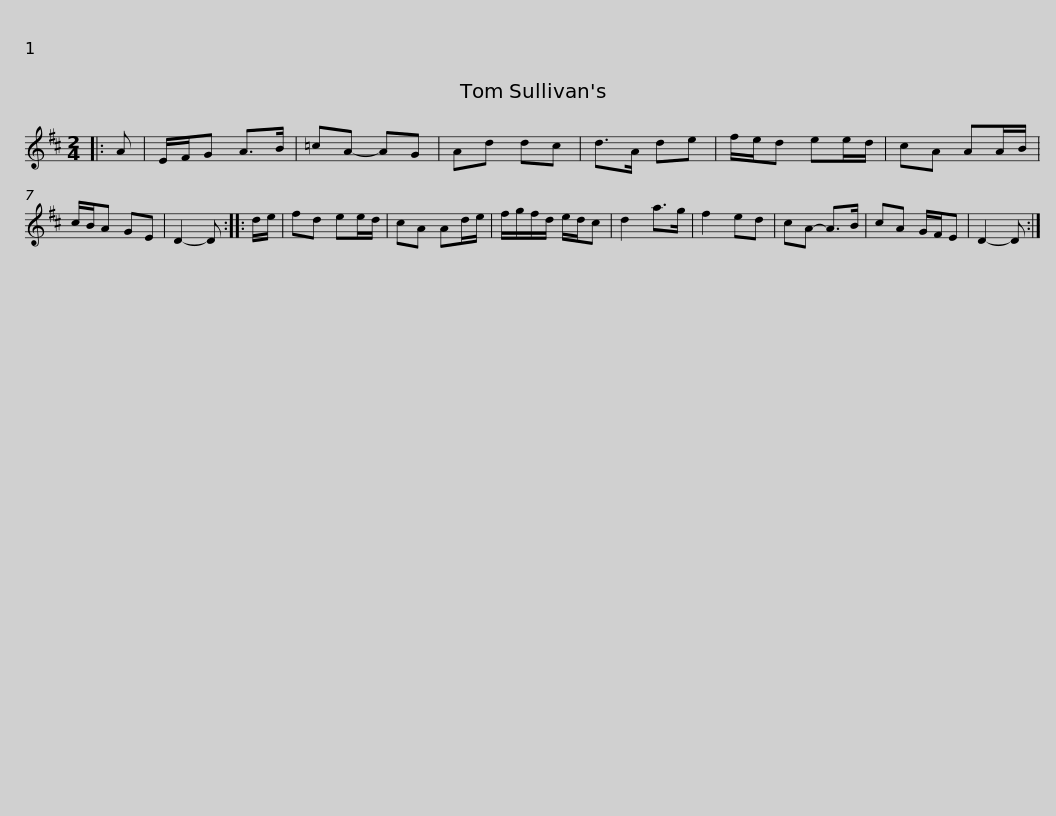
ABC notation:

X:1
L:1/8
M:2/4
I:linebreak $
K:D
V:1 treble
V:1
|: A | E/F/G A>B | =cA- AG | Ad dc | d>A de | %5
 f/e/d ee/d/ | cA AA/B/ | c/B/A GE | D2- D :: d/e/ |$ %10
 fd ee/d/ | cA Ad/e/ | f/g/f/d/ e/d/c | d2 a>g | f2 ed | %15
 cA- A>B | cA G/F/E | D2- D :| %18
